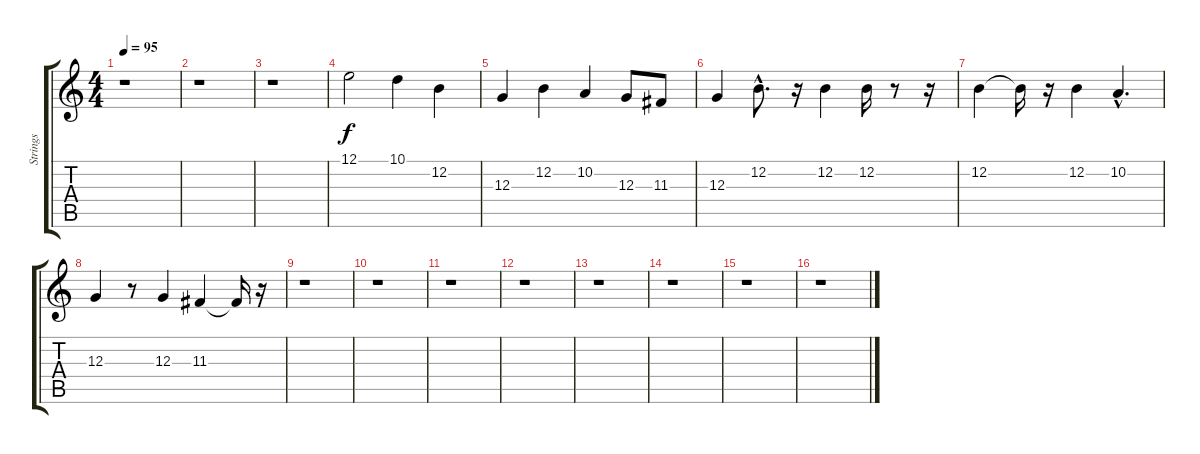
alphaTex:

\track ("Strings" "Strings") {instrument stringensemble1}
\staff {score tabs}
\tuning (E4 B3 G3 D3 A2 E2) {hide}
\ts (4 4)
\tempo 95
\clef g2
\ks c
r.1{dy f instrument stringensemble1} |
r.1 |
r.1 |
12.1.2 10.1.4 12.2.4 |
12.3.4 12.2.4 10.2.4 12.3.8 11.3.8 |
12.3.4 12.2{hac}.8{d} r.16 12.2.4 12.2.16 r.8 r.16 |
12.2.4 12.2{t}.16 r.16 12.2.4 10.2{hac}.4{d} |
12.3.4 r.8 12.3.4 11.3.4 11.3{t}.16 r.16 |
r.1 |
r.1 |
r.1 |
r.1 |
r.1 |
r.1 |
r.1 |
r.1
